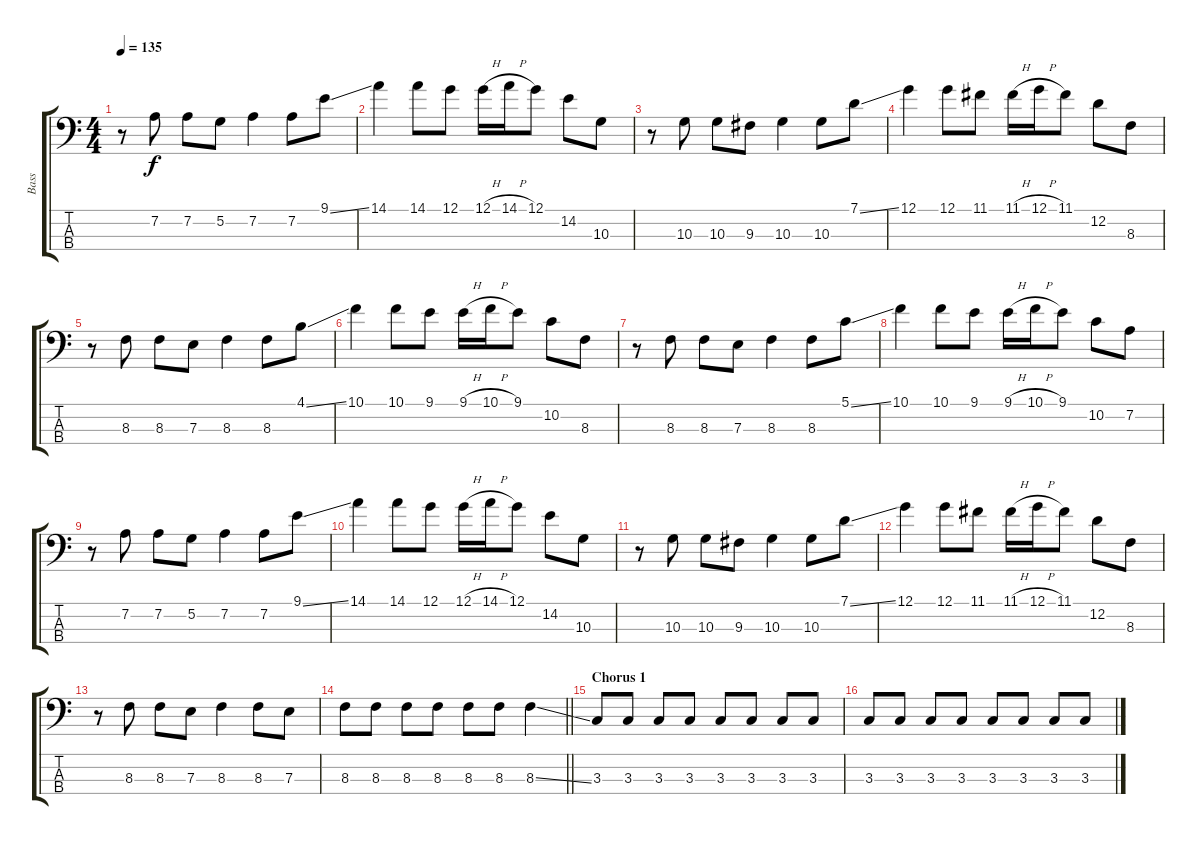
\track ("Bass" "Bass") {instrument electricbassfinger}
\staff {score tabs}
\tuning (G2 D2 A1 E1) {hide}
\ts (4 4)
\tempo 135
\clef f4
\ks c
r.8{dy f} 7.2.8 7.2.8 5.2.8 7.2.4 7.2.8 9.1{ss}.8 |
14.1.4 14.1.8 12.1.8 12.1{h}.16 14.1{h}.16 12.1.8 14.2.8 10.3.8 |
r.8 10.3.8 10.3.8 9.3.8 10.3.4 10.3.8 7.1{ss}.8 |
12.1.4 12.1.8 11.1.8 11.1{h}.16 12.1{h}.16 11.1.8 12.2.8 8.3.8 |
r.8 8.3.8 8.3.8 7.3.8 8.3.4 8.3.8 4.1{ss}.8 |
10.1.4 10.1.8 9.1.8 9.1{h}.16 10.1{h}.16 9.1.8 10.2.8 8.3.8 |
r.8 8.3.8 8.3.8 7.3.8 8.3.4 8.3.8 5.1{ss}.8 |
10.1.4 10.1.8 9.1.8 9.1{h}.16 10.1{h}.16 9.1.8 10.2.8 7.2.8 |
r.8 7.2.8 7.2.8 5.2.8 7.2.4 7.2.8 9.1{ss}.8 |
14.1.4 14.1.8 12.1.8 12.1{h}.16 14.1{h}.16 12.1.8 14.2.8 10.3.8 |
r.8 10.3.8 10.3.8 9.3.8 10.3.4 10.3.8 7.1{ss}.8 |
12.1.4 12.1.8 11.1.8 11.1{h}.16 12.1{h}.16 11.1.8 12.2.8 8.3.8 |
r.8 8.3.8 8.3.8 7.3.8 8.3.4 8.3.8 7.3.8 |
\barLineRight lightlight
8.3.8{instrument electricbassfinger} 8.3.8 8.3.8 8.3.8 8.3.8 8.3.8 8.3{ss}.4 |
\section ("" "Chorus 1")
3.3.8 3.3.8 3.3.8 3.3.8 3.3.8 3.3.8 3.3.8 3.3.8 |
3.3.8 3.3.8 3.3.8 3.3.8 3.3.8 3.3.8 3.3.8 3.3.8
